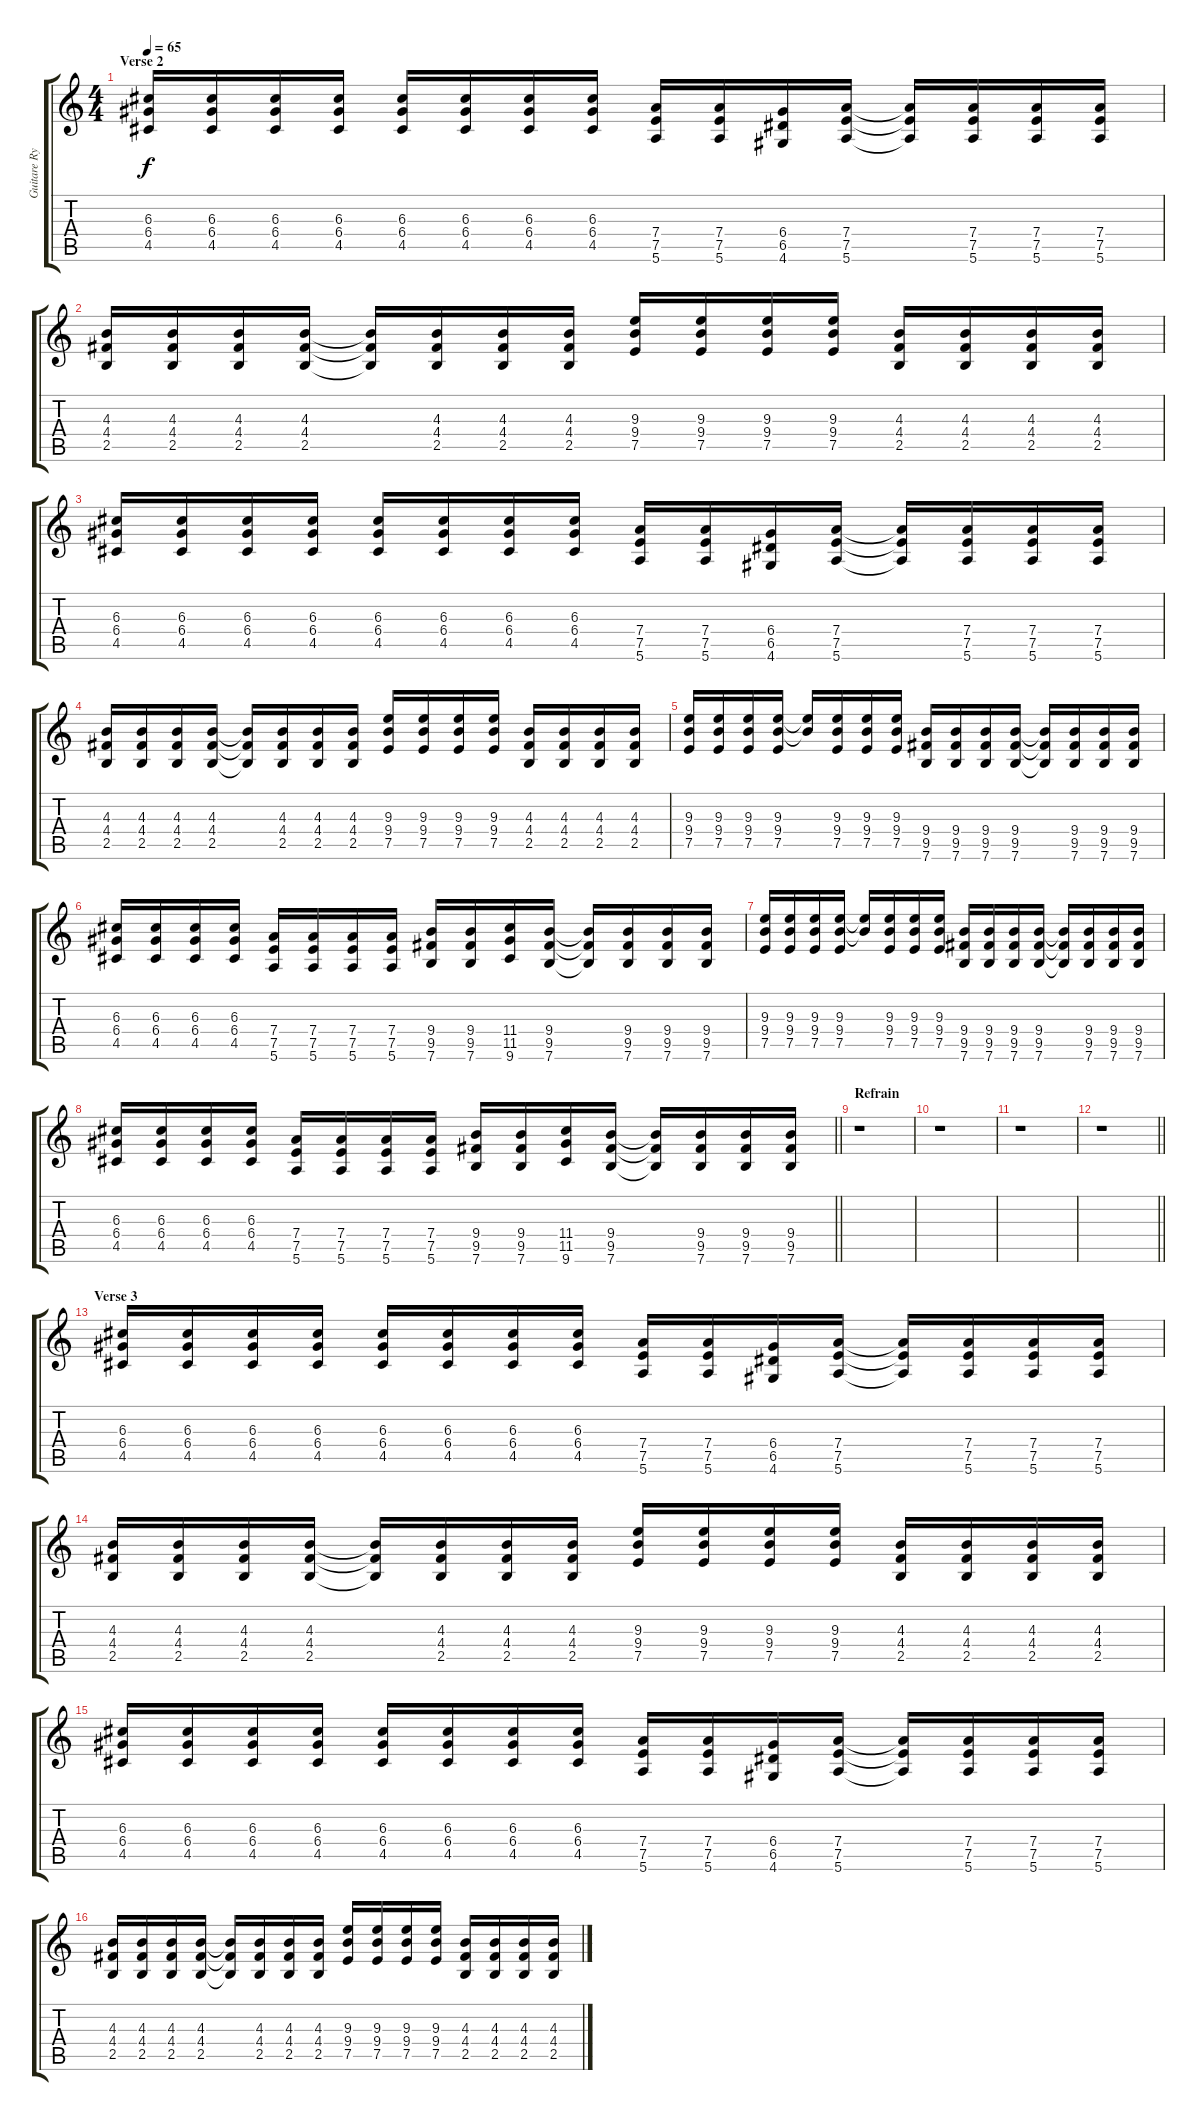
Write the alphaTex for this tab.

\track ("Guitare Rythmique 2" "Guitare Ry") {instrument distortionguitar}
\staff {score tabs}
\tuning (E4 B3 G3 D3 A2 E2) {hide}
\ts (4 4)
\section ("" "Verse 2")
\tempo 65
\clef g2
\ks c
(6.3 6.4 4.5).16{dy f} (6.3 6.4 4.5).16 (6.3 6.4 4.5).16 (6.3 6.4 4.5).16 (6.3 6.4 4.5).16 (6.3 6.4 4.5).16 (6.3 6.4 4.5).16 (6.3 6.4 4.5).16 (7.4 7.5 5.6).16 (7.4 7.5 5.6).16 (6.4 6.5 4.6).16 (7.4 7.5 5.6).16 (7.4{t} 7.5{t} 5.6{t}).16 (7.4 7.5 5.6).16 (7.4 7.5 5.6).16 (7.4 7.5 5.6).16 |
(4.3 4.4 2.5).16 (4.3 4.4 2.5).16 (4.3 4.4 2.5).16 (4.3 4.4 2.5).16 (4.3{t} 4.4{t} 2.5{t}).16 (4.3 4.4 2.5).16 (4.3 4.4 2.5).16 (4.3 4.4 2.5).16 (9.3 9.4 7.5).16 (9.3 9.4 7.5).16 (9.3 9.4 7.5).16 (9.3 9.4 7.5).16 (4.3 4.4 2.5).16 (4.3 4.4 2.5).16 (4.3 4.4 2.5).16 (4.3 4.4 2.5).16 |
(6.3 6.4 4.5).16 (6.3 6.4 4.5).16 (6.3 6.4 4.5).16 (6.3 6.4 4.5).16 (6.3 6.4 4.5).16 (6.3 6.4 4.5).16 (6.3 6.4 4.5).16 (6.3 6.4 4.5).16 (7.4 7.5 5.6).16 (7.4 7.5 5.6).16 (6.4 6.5 4.6).16 (7.4 7.5 5.6).16 (7.4{t} 7.5{t} 5.6{t}).16 (7.4 7.5 5.6).16 (7.4 7.5 5.6).16 (7.4 7.5 5.6).16 |
(4.3 4.4 2.5).16 (4.3 4.4 2.5).16 (4.3 4.4 2.5).16 (4.3 4.4 2.5).16 (4.3{t} 4.4{t} 2.5{t}).16 (4.3 4.4 2.5).16 (4.3 4.4 2.5).16 (4.3 4.4 2.5).16 (9.3 9.4 7.5).16 (9.3 9.4 7.5).16 (9.3 9.4 7.5).16 (9.3 9.4 7.5).16 (4.3 4.4 2.5).16 (4.3 4.4 2.5).16 (4.3 4.4 2.5).16 (4.3 4.4 2.5).16 |
(9.3 9.4 7.5).16 (9.3 9.4 7.5).16 (9.3 9.4 7.5).16 (9.3 9.4 7.5).16 (9.3{t} 9.4{t}).16 (9.3 9.4 7.5).16 (9.3 9.4 7.5).16 (9.3 9.4 7.5).16 (9.4 9.5 7.6).16 (9.4 9.5 7.6).16 (9.4 9.5 7.6).16 (9.4 9.5 7.6).16 (9.4{t} 9.5{t} 7.6{t}).16 (9.4 9.5 7.6).16 (9.4 9.5 7.6).16 (9.4 9.5 7.6).16 |
(6.3 6.4 4.5).16 (6.3 6.4 4.5).16 (6.3 6.4 4.5).16 (6.3 6.4 4.5).16 (7.4 7.5 5.6).16 (7.4 7.5 5.6).16 (7.4 7.5 5.6).16 (7.4 7.5 5.6).16 (9.4 9.5 7.6).16 (9.4 9.5 7.6).16 (11.4 11.5 9.6).16 (9.4 9.5 7.6).16 (9.4{t} 9.5{t} 7.6{t}).16 (9.4 9.5 7.6).16 (9.4 9.5 7.6).16 (9.4 9.5 7.6).16 |
(9.3 9.4 7.5).16 (9.3 9.4 7.5).16 (9.3 9.4 7.5).16 (9.3 9.4 7.5).16 (9.3{t} 9.4{t}).16 (9.3 9.4 7.5).16 (9.3 9.4 7.5).16 (9.3 9.4 7.5).16 (9.4 9.5 7.6).16 (9.4 9.5 7.6).16 (9.4 9.5 7.6).16 (9.4 9.5 7.6).16 (9.4{t} 9.5{t} 7.6{t}).16 (9.4 9.5 7.6).16 (9.4 9.5 7.6).16 (9.4 9.5 7.6).16 |
\barLineRight lightlight
(6.3 6.4 4.5).16 (6.3 6.4 4.5).16 (6.3 6.4 4.5).16 (6.3 6.4 4.5).16 (7.4 7.5 5.6).16 (7.4 7.5 5.6).16 (7.4 7.5 5.6).16 (7.4 7.5 5.6).16 (9.4 9.5 7.6).16 (9.4 9.5 7.6).16 (11.4 11.5 9.6).16 (9.4 9.5 7.6).16 (9.4{t} 9.5{t} 7.6{t}).16 (9.4 9.5 7.6).16 (9.4 9.5 7.6).16 (9.4 9.5 7.6).16 |
\section ("" "Refrain")
r.1 |
r.1 |
r.1 |
\barLineRight lightlight
r.1 |
\section ("" "Verse 3")
(6.3 6.4 4.5).16 (6.3 6.4 4.5).16 (6.3 6.4 4.5).16 (6.3 6.4 4.5).16 (6.3 6.4 4.5).16 (6.3 6.4 4.5).16 (6.3 6.4 4.5).16 (6.3 6.4 4.5).16 (7.4 7.5 5.6).16 (7.4 7.5 5.6).16 (6.4 6.5 4.6).16 (7.4 7.5 5.6).16 (7.4{t} 7.5{t} 5.6{t}).16 (7.4 7.5 5.6).16 (7.4 7.5 5.6).16 (7.4 7.5 5.6).16 |
(4.3 4.4 2.5).16 (4.3 4.4 2.5).16 (4.3 4.4 2.5).16 (4.3 4.4 2.5).16 (4.3{t} 4.4{t} 2.5{t}).16 (4.3 4.4 2.5).16 (4.3 4.4 2.5).16 (4.3 4.4 2.5).16 (9.3 9.4 7.5).16 (9.3 9.4 7.5).16 (9.3 9.4 7.5).16 (9.3 9.4 7.5).16 (4.3 4.4 2.5).16 (4.3 4.4 2.5).16 (4.3 4.4 2.5).16 (4.3 4.4 2.5).16 |
(6.3 6.4 4.5).16 (6.3 6.4 4.5).16 (6.3 6.4 4.5).16 (6.3 6.4 4.5).16 (6.3 6.4 4.5).16 (6.3 6.4 4.5).16 (6.3 6.4 4.5).16 (6.3 6.4 4.5).16 (7.4 7.5 5.6).16 (7.4 7.5 5.6).16 (6.4 6.5 4.6).16 (7.4 7.5 5.6).16 (7.4{t} 7.5{t} 5.6{t}).16 (7.4 7.5 5.6).16 (7.4 7.5 5.6).16 (7.4 7.5 5.6).16 |
(4.3 4.4 2.5).16 (4.3 4.4 2.5).16 (4.3 4.4 2.5).16 (4.3 4.4 2.5).16 (4.3{t} 4.4{t} 2.5{t}).16 (4.3 4.4 2.5).16 (4.3 4.4 2.5).16 (4.3 4.4 2.5).16 (9.3 9.4 7.5).16 (9.3 9.4 7.5).16 (9.3 9.4 7.5).16 (9.3 9.4 7.5).16 (4.3 4.4 2.5).16 (4.3 4.4 2.5).16 (4.3 4.4 2.5).16 (4.3 4.4 2.5).16
